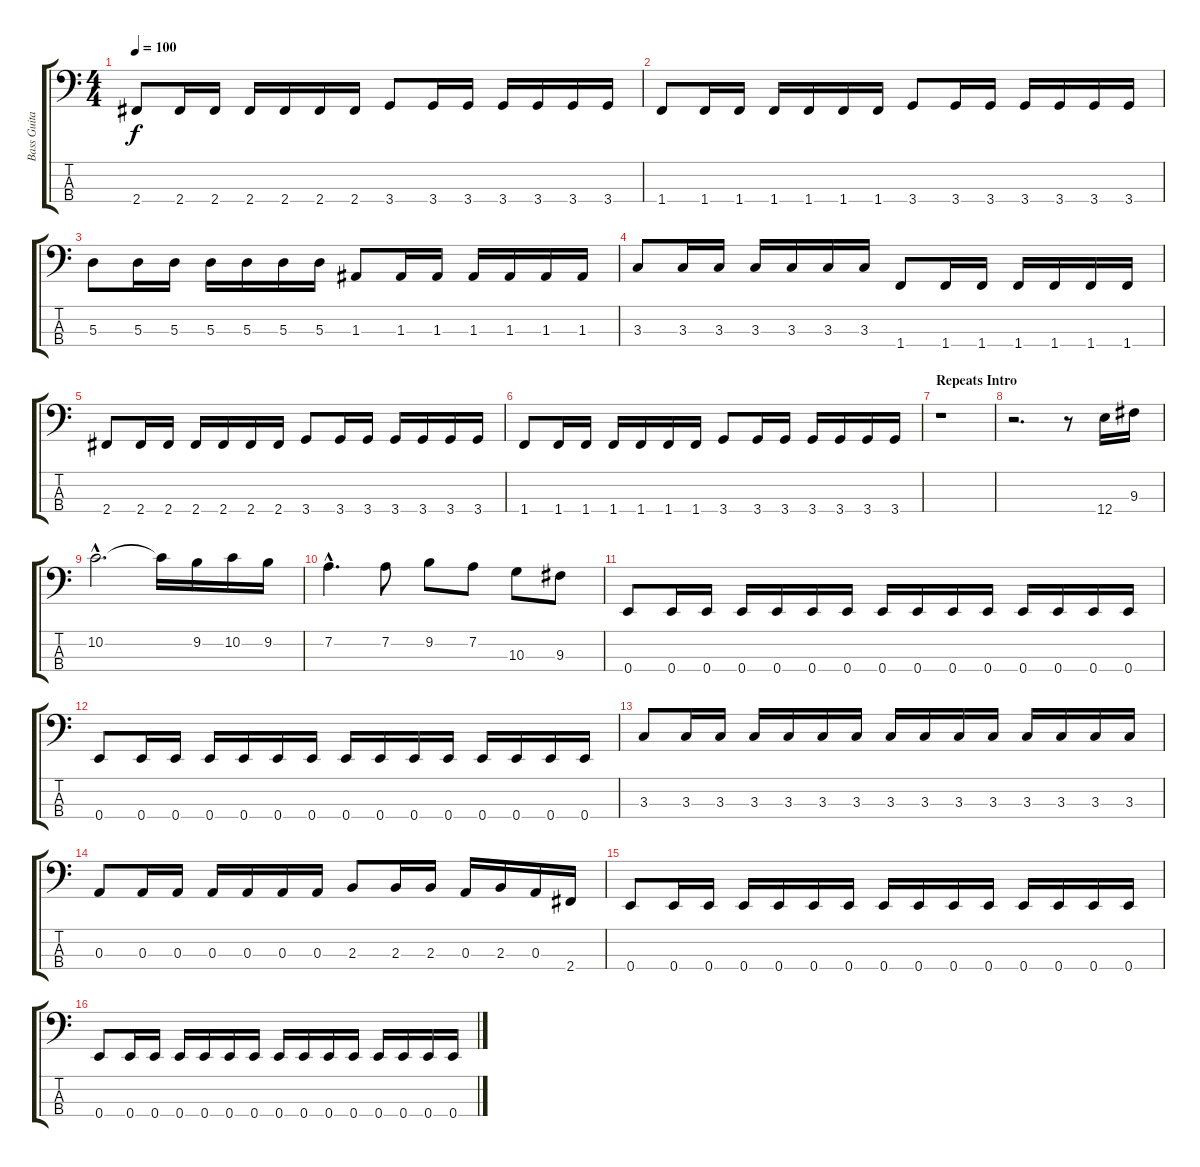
\track ("Bass Guitar" "Bass Guita") {instrument electricbasspick}
\staff {score tabs}
\tuning (G2 D2 A1 E1) {hide}
\ts (4 4)
\tempo 100
\clef f4
\ks c
2.4.8{dy f} 2.4.16 2.4.16 2.4.16 2.4.16 2.4.16 2.4.16 3.4.8 3.4.16 3.4.16 3.4.16 3.4.16 3.4.16 3.4.16 |
1.4.8 1.4.16 1.4.16 1.4.16 1.4.16 1.4.16 1.4.16 3.4.8 3.4.16 3.4.16 3.4.16 3.4.16 3.4.16 3.4.16 |
5.3.8 5.3.16 5.3.16 5.3.16 5.3.16 5.3.16 5.3.16 1.3.8 1.3.16 1.3.16 1.3.16 1.3.16 1.3.16 1.3.16 |
3.3.8 3.3.16 3.3.16 3.3.16 3.3.16 3.3.16 3.3.16 1.4.8 1.4.16 1.4.16 1.4.16 1.4.16 1.4.16 1.4.16 |
2.4.8 2.4.16 2.4.16 2.4.16 2.4.16 2.4.16 2.4.16 3.4.8 3.4.16 3.4.16 3.4.16 3.4.16 3.4.16 3.4.16 |
1.4.8 1.4.16 1.4.16 1.4.16 1.4.16 1.4.16 1.4.16 3.4.8 3.4.16 3.4.16 3.4.16 3.4.16 3.4.16 3.4.16 |
\section ("" "Repeats Intro")
r.1 |
r.2{d} r.8 12.4.16 9.3.16 |
10.2{hac}.2{d} 10.2{t}.16 9.2.16 10.2.16 9.2.16 |
7.2{hac}.4{d} 7.2.8 9.2.8 7.2.8 10.3.8 9.3.8 |
0.4.8 0.4.16 0.4.16 0.4.16 0.4.16 0.4.16 0.4.16 0.4.16 0.4.16 0.4.16 0.4.16 0.4.16 0.4.16 0.4.16 0.4.16 |
0.4.8 0.4.16 0.4.16 0.4.16 0.4.16 0.4.16 0.4.16 0.4.16 0.4.16 0.4.16 0.4.16 0.4.16 0.4.16 0.4.16 0.4.16 |
3.3.8 3.3.16 3.3.16 3.3.16 3.3.16 3.3.16 3.3.16 3.3.16 3.3.16 3.3.16 3.3.16 3.3.16 3.3.16 3.3.16 3.3.16 |
0.3.8 0.3.16 0.3.16 0.3.16 0.3.16 0.3.16 0.3.16 2.3.8 2.3.16 2.3.16 0.3.16 2.3.16 0.3.16 2.4.16 |
0.4.8 0.4.16 0.4.16 0.4.16 0.4.16 0.4.16 0.4.16 0.4.16 0.4.16 0.4.16 0.4.16 0.4.16 0.4.16 0.4.16 0.4.16 |
0.4.8 0.4.16 0.4.16 0.4.16 0.4.16 0.4.16 0.4.16 0.4.16 0.4.16 0.4.16 0.4.16 0.4.16 0.4.16 0.4.16 0.4.16
